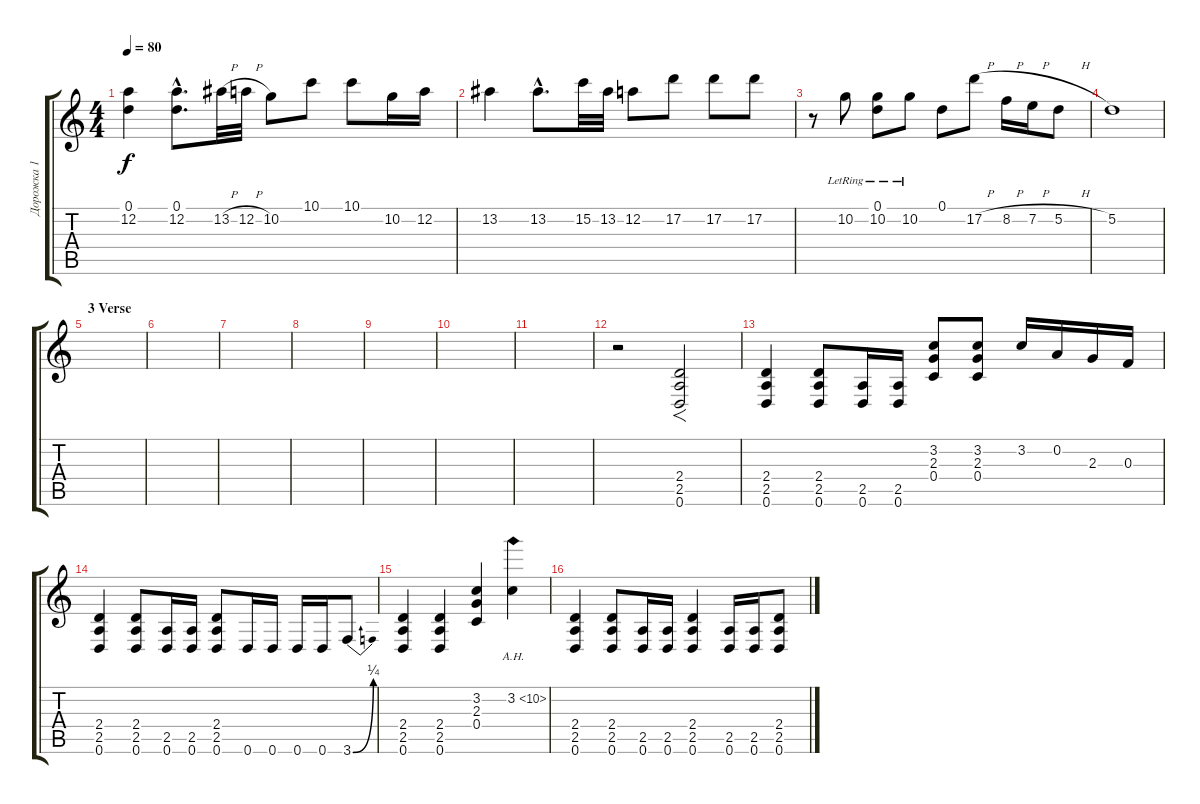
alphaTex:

\track ("Дорожка 1" "Дорожка 1") {instrument overdrivenguitar}
\staff {score tabs}
\tuning (D4 A3 F3 C3 G2 D2) {hide}
\ts (4 4)
\tempo 80
\clef g2
\ks c
(0.1 12.2).4{dy f} (0.1{hac} 12.2{hac}).8{d} 13.2{h}.32 12.2{h}.32 10.2.8 10.1.8 10.1.8 10.2.16 12.2.16 |
13.2.4 13.2{hac}.8{d} 15.2.32 13.2.32 12.2.8 17.2.8 17.2.8 17.2.8 |
r.8 10.2{lr}.8 (0.1{lr} 10.2).8 10.2{lr}.8 0.1.8 17.2{h}.8 8.2{h}.16 7.2{h}.16 5.2{h}.8 |
5.2.1 |
\section ("" "3 Verse")
|
|
|
|
|
|
|
r.2 (2.4 2.5 0.6).2{f} |
(2.4 2.5 0.6).4 (2.4 2.5 0.6).8 (2.5 0.6).16 (2.5 0.6).16 (3.2 2.3 0.4).8 (3.2 2.3 0.4).8 3.2.16 0.2.16 2.3.16 0.3.16 |
(2.4 2.5 0.6).4 (2.4 2.5 0.6).8 (2.5 0.6).16 (2.5 0.6).16 (2.4 2.5 0.6).8 0.6.16 0.6.16 0.6.16 0.6.16 3.6{be (bend 0 0 60 1)}.8 |
(2.4 2.5 0.6).4 (2.4 2.5 0.6).4 (3.2 2.3 0.4).4 3.2{ah 7}.4 |
(2.4 2.5 0.6).4 (2.4 2.5 0.6).8 (2.5 0.6).16 (2.5 0.6).16 (2.4 2.5 0.6).4 (2.5 0.6).16 (2.5 0.6).16 (2.4 2.5 0.6).8
